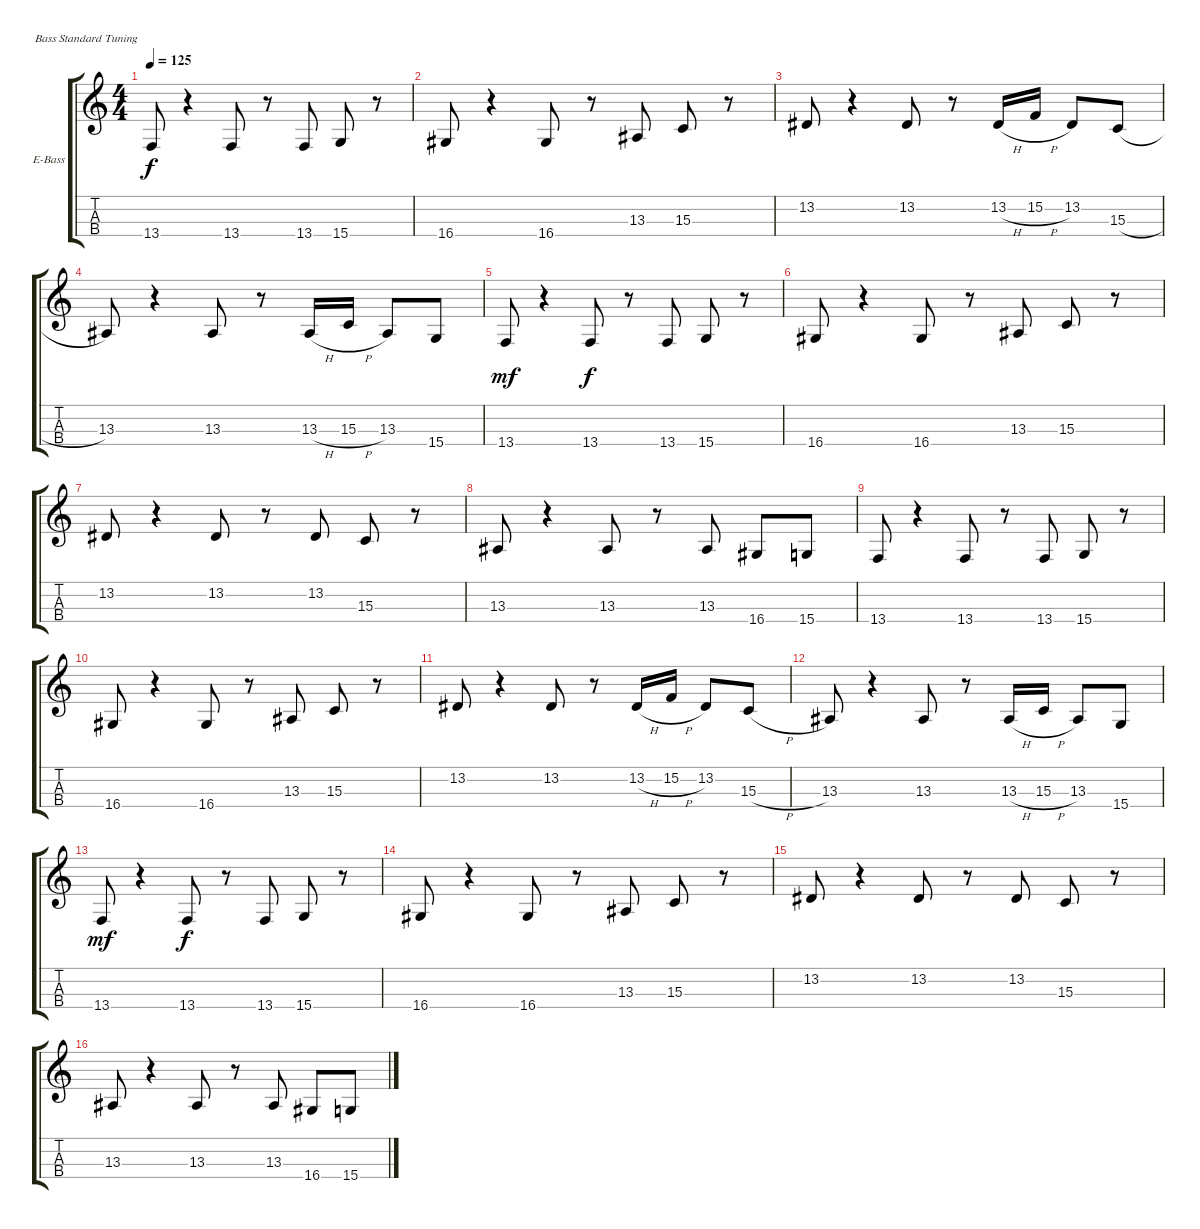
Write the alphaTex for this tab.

\defaultSystemsLayout 4
\bracketExtendMode groupsimilarinstruments
\firstSystemTrackNameOrientation horizontal
\otherSystemsTrackNameOrientation horizontal
\track ("Electric Bass" "E-Bass") {instrument electricbassfinger}
\staff {score tabs}
\tuning (G2 D2 A1 E1)
\ts (4 4)
\tempo 125
\clef g2
\ks c
13.4.8{dy f} r.4 13.4.8 r.8 13.4.8 15.4.8 r.8 |
16.4.8 r.4 16.4.8 r.8 13.3.8 15.3.8 r.8 |
13.2.8 r.4 13.2.8 r.8 13.2{h}.16 15.2{h}.16 13.2.8 15.3{h}.8 |
13.3.8 r.4 13.3.8 r.8 13.3{h}.16 15.3{h}.16 13.3.8 15.4.8 |
13.4.8{dy mf} r.4 13.4.8{dy f} r.8 13.4.8 15.4.8 r.8 |
16.4.8 r.4 16.4.8 r.8 13.3.8 15.3.8 r.8 |
13.2.8 r.4 13.2.8 r.8 13.2.8 15.3.8 r.8 |
13.3.8 r.4 13.3.8 r.8 13.3.8 16.4.8 15.4.8 |
13.4.8 r.4 13.4.8 r.8 13.4.8 15.4.8 r.8 |
16.4.8 r.4 16.4.8 r.8 13.3.8 15.3.8 r.8 |
13.2.8 r.4 13.2.8 r.8 13.2{h}.16 15.2{h}.16 13.2.8 15.3{h}.8 |
13.3.8 r.4 13.3.8 r.8 13.3{h}.16 15.3{h}.16 13.3.8 15.4.8 |
13.4.8{dy mf} r.4 13.4.8{dy f} r.8 13.4.8 15.4.8 r.8 |
16.4.8 r.4 16.4.8 r.8 13.3.8 15.3.8 r.8 |
13.2.8 r.4 13.2.8 r.8 13.2.8 15.3.8 r.8 |
13.3.8 r.4 13.3.8 r.8 13.3.8 16.4.8 15.4.8
